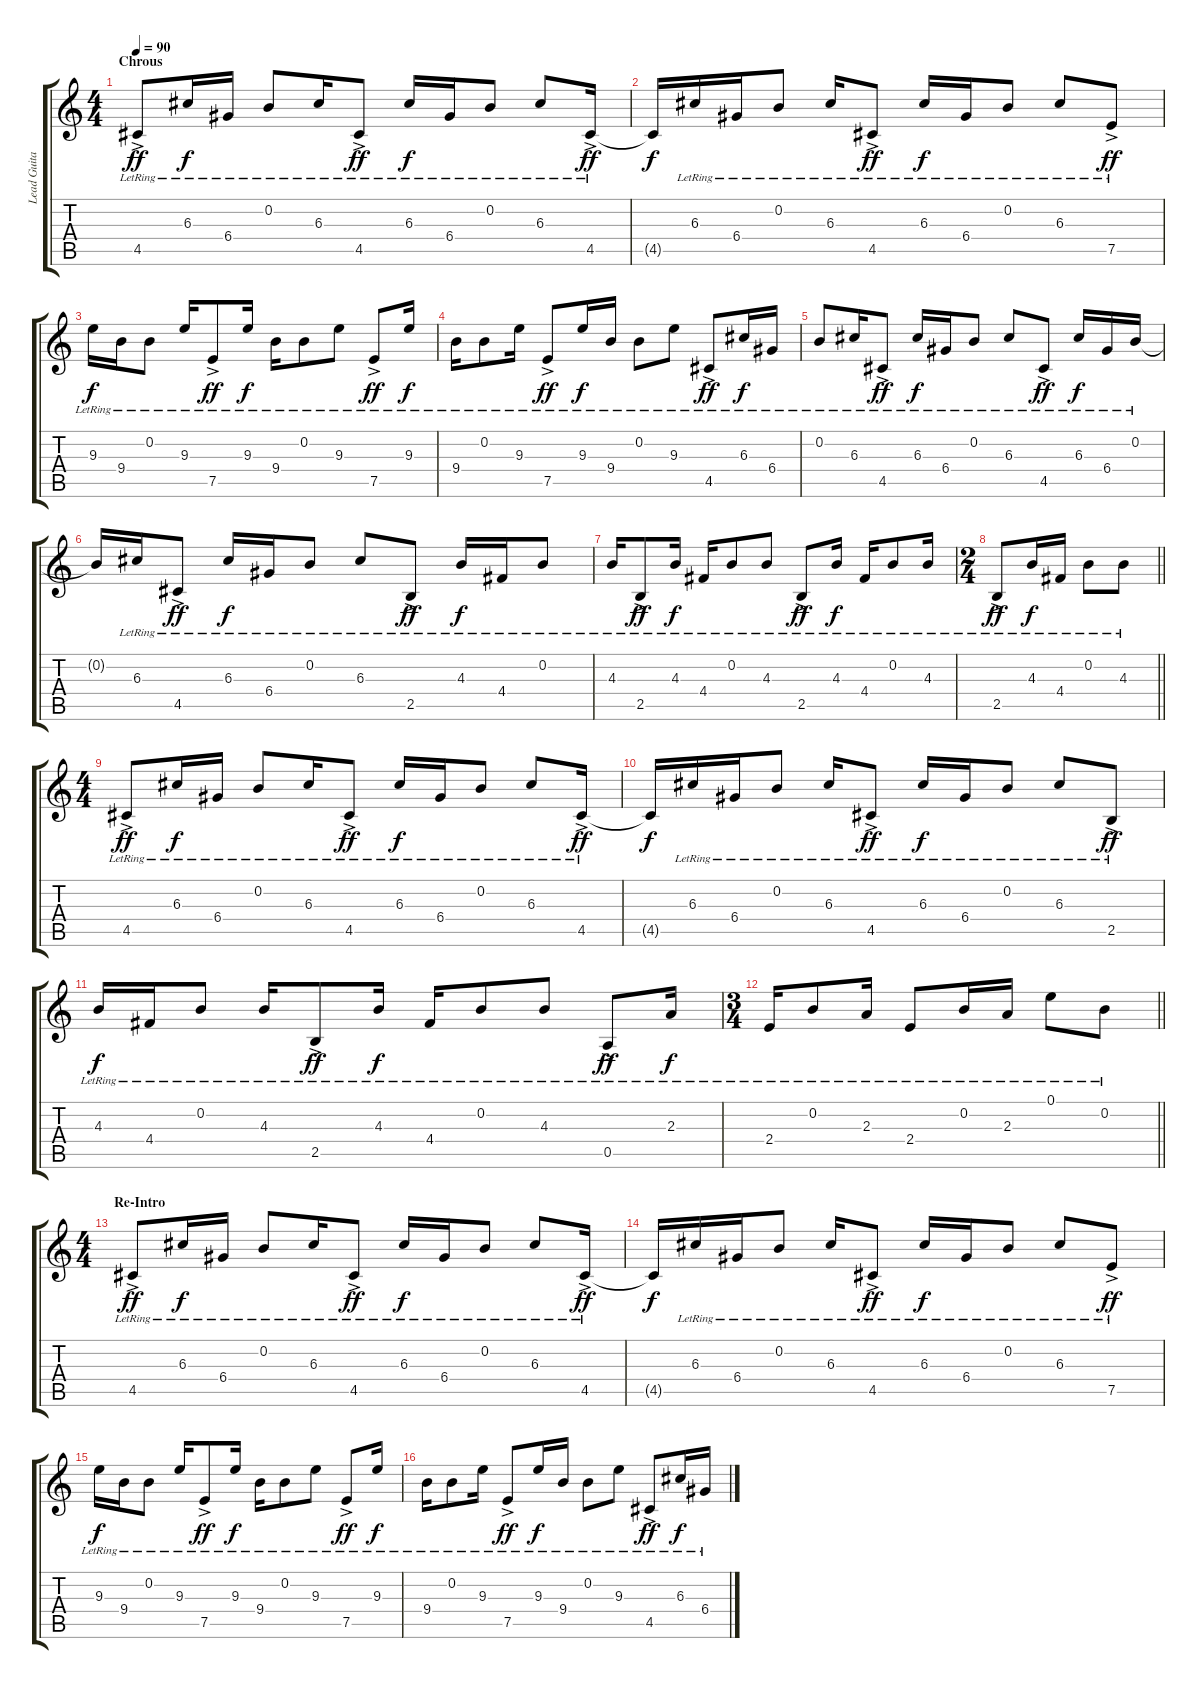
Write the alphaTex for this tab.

\track ("Lead Guitar (Xulfi)" "Lead Guita") {instrument electricguitarclean}
\staff {score tabs}
\tuning (E4 B3 G3 D3 A2 D2) {hide}
\ts (4 4)
\section ("" "Chrous")
\tempo 90
\clef g2
\ks c
4.5{ac lr}.8{dy ff volume 12 balance 8 instrument acousticguitarsteel} 6.3{lr}.16{dy f} 6.4{lr}.16 0.2{lr}.8 6.3{lr}.16 4.5{ac lr}.8{dy ff} 6.3{lr}.16{dy f} 6.4{lr}.16 0.2{lr}.8 6.3{lr}.8 4.5{ac lr}.16{dy ff} |
4.5{t}.16{dy f} 6.3{lr}.16 6.4{lr}.16 0.2{lr}.8 6.3{lr}.16 4.5{ac lr}.8{dy ff} 6.3{lr}.16{dy f} 6.4{lr}.16 0.2{lr}.8 6.3{lr}.8 7.5{ac lr}.8{dy ff} |
9.3{lr}.16{dy f} 9.4{lr}.16 0.2{lr}.8 9.3{lr}.16 7.5{ac lr}.8{dy ff} 9.3{lr}.16{dy f} 9.4{lr}.16 0.2{lr}.8 9.3{lr}.8 7.5{ac lr}.8{dy ff} 9.3{lr}.16{dy f} |
9.4{lr}.16 0.2{lr}.8 9.3{lr}.16 7.5{ac lr}.8{dy ff} 9.3{lr}.16{dy f} 9.4{lr}.16 0.2{lr}.8 9.3{lr}.8 4.5{ac lr}.8{dy ff} 6.3{lr}.16{dy f} 6.4{lr}.16 |
0.2{lr}.8 6.3{lr}.16 4.5{ac lr}.8{dy ff} 6.3{lr}.16{dy f} 6.4{lr}.16 0.2{lr}.8 6.3{lr}.8 4.5{ac lr}.8{dy ff} 6.3{lr}.16{dy f} 6.4{lr}.16 0.2{lr}.16 |
0.2{t}.16 6.3{lr}.16 4.5{ac lr}.8{dy ff} 6.3{lr}.16{dy f} 6.4{lr}.16 0.2{lr}.8 6.3{lr}.8 2.5{ac lr}.8{dy ff} 4.3{lr}.16{dy f} 4.4{lr}.16 0.2{lr}.8 |
4.3{lr}.16 2.5{ac lr}.8{dy ff} 4.3{lr}.16{dy f} 4.4{lr}.16 0.2{lr}.8 4.3{lr}.8 2.5{ac lr}.8{dy ff} 4.3{lr}.16{dy f} 4.4{lr}.16 0.2{lr}.8 4.3{lr}.16 |
\ts (2 4)
\barLineRight lightlight
2.5{ac lr}.8{dy ff} 4.3{lr}.16{dy f} 4.4{lr}.16 0.2{lr}.8 4.3{lr}.8 |
\ts (4 4)
4.5{ac lr}.8{dy ff} 6.3{lr}.16{dy f} 6.4{lr}.16 0.2{lr}.8 6.3{lr}.16 4.5{ac lr}.8{dy ff} 6.3{lr}.16{dy f} 6.4{lr}.16 0.2{lr}.8 6.3{lr}.8 4.5{ac lr}.16{dy ff} |
4.5{t}.16{dy f} 6.3{lr}.16 6.4{lr}.16 0.2{lr}.8 6.3{lr}.16 4.5{ac lr}.8{dy ff} 6.3{lr}.16{dy f} 6.4{lr}.16 0.2{lr}.8 6.3{lr}.8 2.5{ac lr}.8{dy ff} |
4.3{lr}.16{dy f} 4.4{lr}.16 0.2{lr}.8 4.3{lr}.16 2.5{ac lr}.8{dy ff} 4.3{lr}.16{dy f} 4.4{lr}.16 0.2{lr}.8 4.3{lr}.8 0.5{ac lr}.8{dy ff} 2.3{lr}.16{dy f} |
\ts (3 4)
\barLineRight lightlight
2.4{lr}.16 0.2{lr}.8 2.3{lr}.16 2.4{lr}.8 0.2{lr}.16 2.3{lr}.16 0.1{lr}.8 0.2{lr}.8 |
\ts (4 4)
\section ("" "Re-Intro")
4.5{ac lr}.8{dy ff} 6.3{lr}.16{dy f} 6.4{lr}.16 0.2{lr}.8 6.3{lr}.16 4.5{ac lr}.8{dy ff} 6.3{lr}.16{dy f} 6.4{lr}.16 0.2{lr}.8 6.3{lr}.8 4.5{ac lr}.16{dy ff} |
4.5{t}.16{dy f} 6.3{lr}.16 6.4{lr}.16 0.2{lr}.8 6.3{lr}.16 4.5{ac lr}.8{dy ff} 6.3{lr}.16{dy f} 6.4{lr}.16 0.2{lr}.8 6.3{lr}.8 7.5{ac lr}.8{dy ff} |
9.3{lr}.16{dy f} 9.4{lr}.16 0.2{lr}.8 9.3{lr}.16 7.5{ac lr}.8{dy ff} 9.3{lr}.16{dy f} 9.4{lr}.16 0.2{lr}.8 9.3{lr}.8 7.5{ac lr}.8{dy ff} 9.3{lr}.16{dy f} |
9.4{lr}.16 0.2{lr}.8 9.3{lr}.16 7.5{ac lr}.8{dy ff} 9.3{lr}.16{dy f} 9.4{lr}.16 0.2{lr}.8 9.3{lr}.8 4.5{ac lr}.8{dy ff} 6.3{lr}.16{dy f} 6.4{lr}.16
